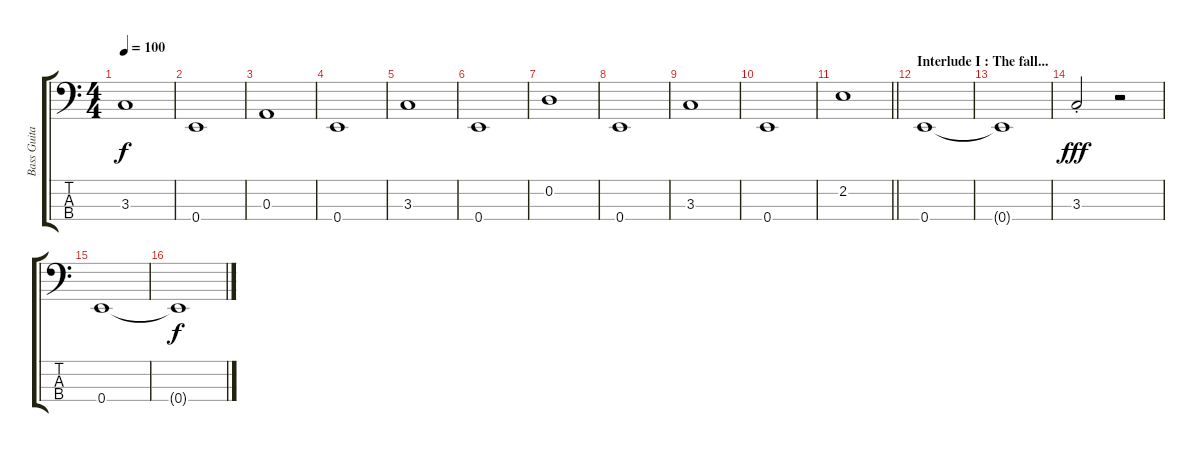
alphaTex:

\track ("Bass Guitar" "Bass Guita") {instrument electricbassfinger}
\staff {score tabs}
\tuning (G2 D2 A1 E1) {hide}
\ts (4 4)
\tempo 100
\clef f4
\ks c
3.3.1{dy f} |
0.4.1 |
0.3.1 |
0.4.1 |
3.3.1 |
0.4.1 |
0.2.1 |
0.4.1 |
3.3.1 |
0.4.1 |
\barLineRight lightlight
2.2.1 |
\section ("" "Interlude I : The fall...")
0.4.1 |
0.4{t}.1 |
3.3{st}.2{dy fff} r.2 |
0.4.1 |
0.4{t}.1{dy f}
